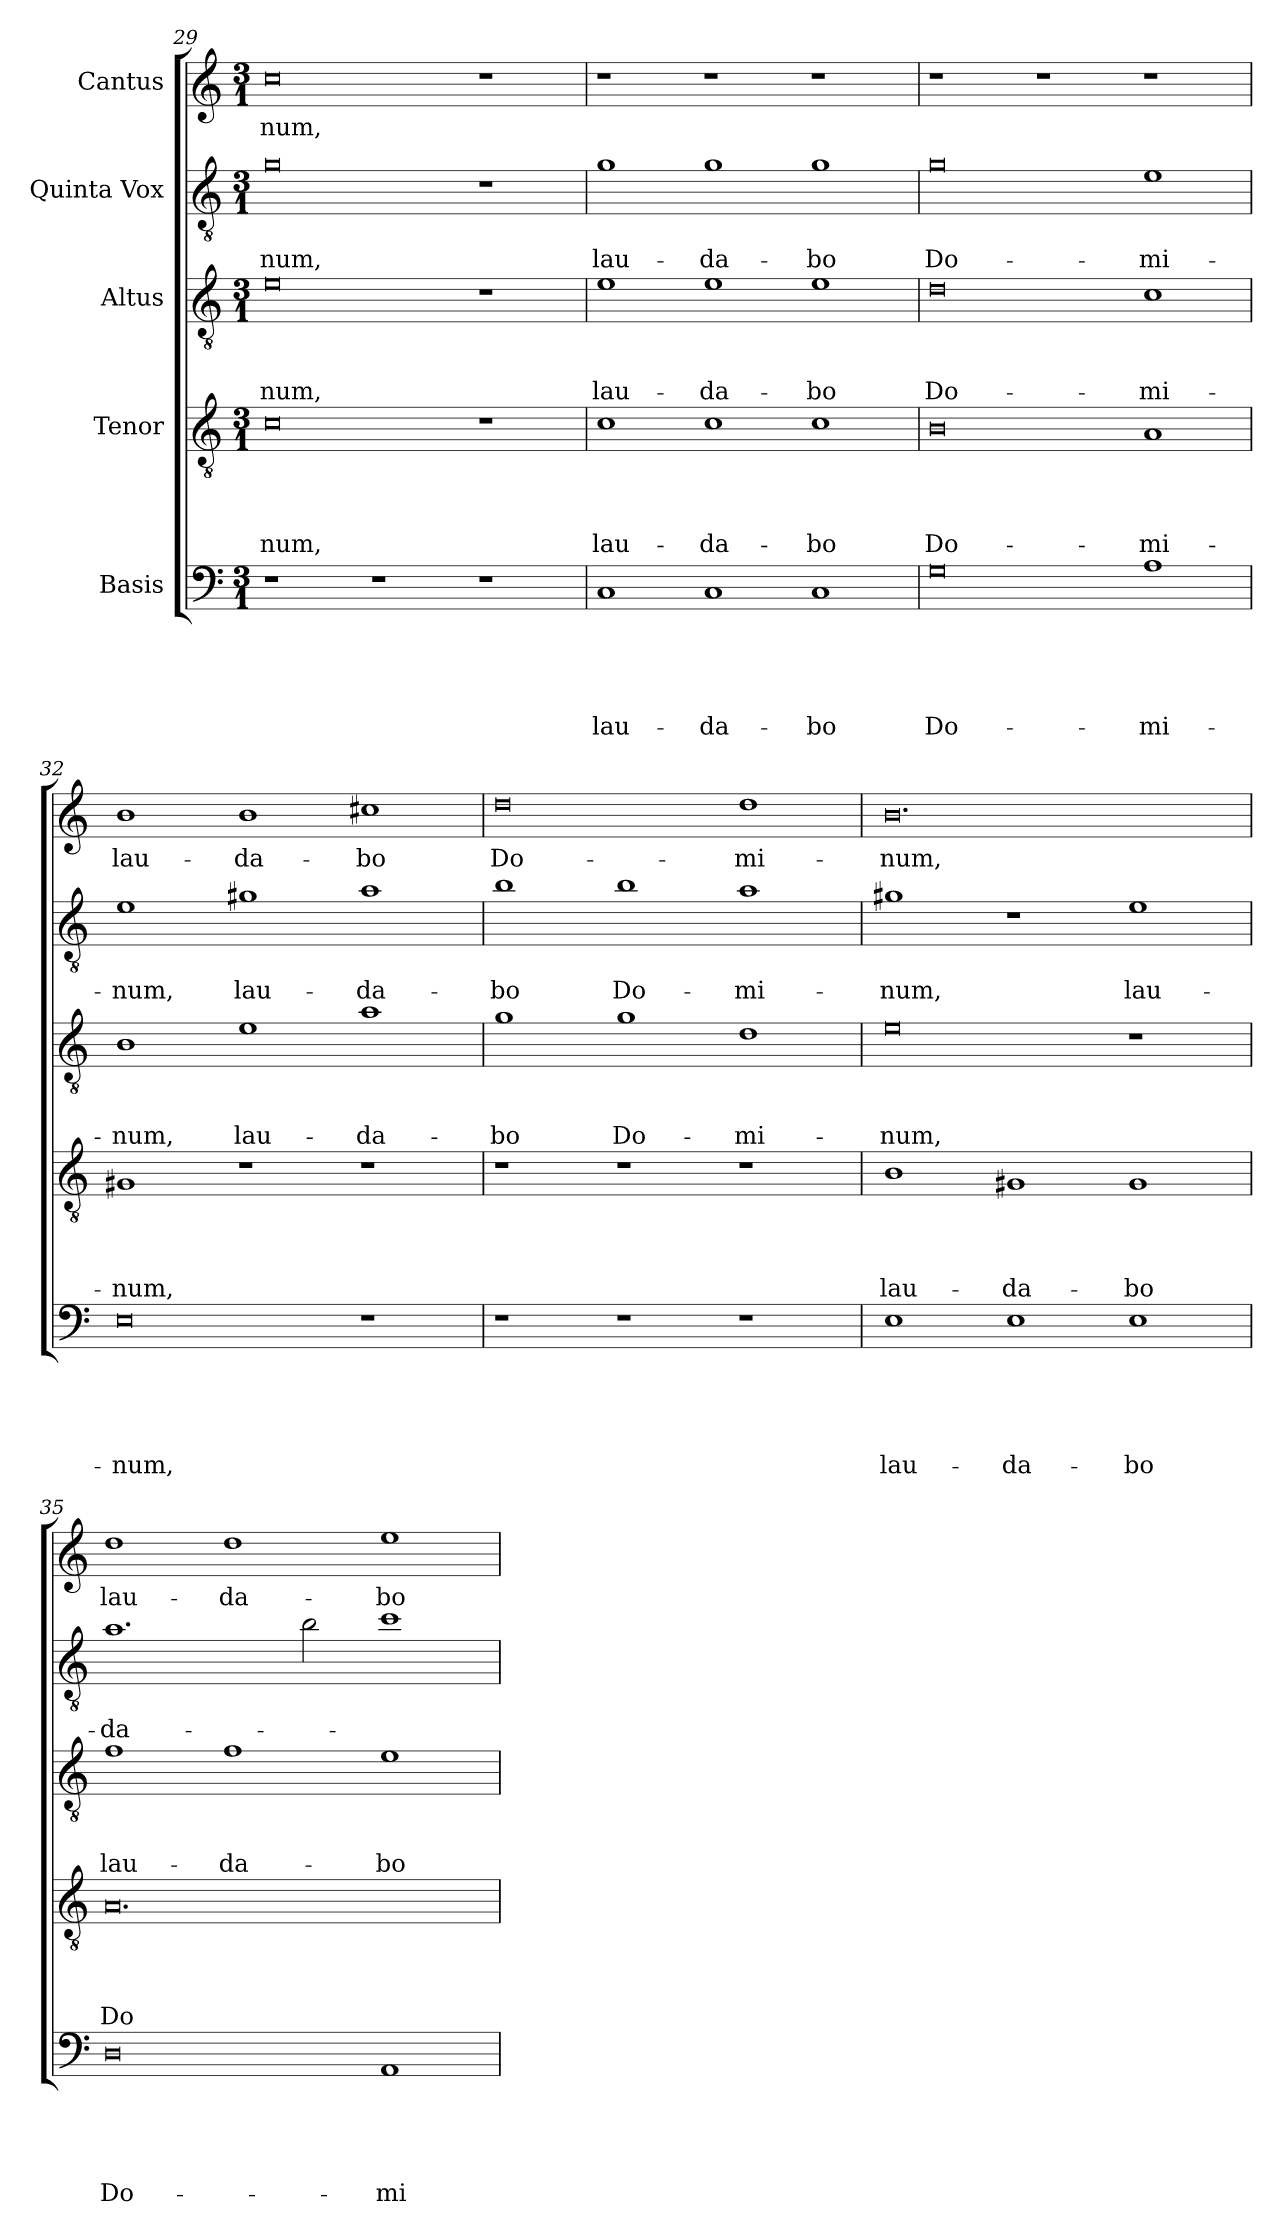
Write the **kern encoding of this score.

**kern	**text	**text	**text	**text	**text	**kern	**text	**text	**text	**text	**kern	**text	**text	**text	**kern	**text	**text	**kern	**text
*part5	*part5	*part5	*part5	*part5	*part5	*part4	*part4	*part4	*part4	*part4	*part3	*part3	*part3	*part3	*part2	*part2	*part2	*part1	*part1
*staff5	*staff5	*staff5	*staff5	*staff5	*staff5	*staff4	*staff4	*staff4	*staff4	*staff4	*staff3	*staff3	*staff3	*staff3	*staff2	*staff2	*staff2	*staff1	*staff1
*I"Basis	*	*	*	*	*	*I"Tenor	*	*	*	*	*I"Altus	*	*	*	*I"Quinta Vox	*	*	*I"Cantus	*
*clefF4	*	*	*	*	*	*clefGv2	*	*	*	*	*clefGv2	*	*	*	*clefGv2	*	*	*clefG2	*
*k[]	*	*	*	*	*	*k[]	*	*	*	*	*k[]	*	*	*	*k[]	*	*	*k[]	*
*M3/1	*	*	*	*	*	*M3/1	*	*	*	*	*M3/1	*	*	*	*M3/1	*	*	*M3/1	*
=29	=29	=29	=29	=29	=29	=29	=29	=29	=29	=29	=29	=29	=29	=29	=29	=29	=29	=29	=29
1r	.	.	.	.	.	0c\	.	.	.	-num,	0e\	.	.	-num,	0g\	.	-num,	0cc\	-num,
1r	.	.	.	.	.	.	.	.	.	.	.	.	.	.	.	.	.	.	.
1r	.	.	.	.	.	1r	.	.	.	.	1r	.	.	.	1r	.	.	1r	.
=30	=30	=30	=30	=30	=30	=30	=30	=30	=30	=30	=30	=30	=30	=30	=30	=30	=30	=30	=30
1C/	.	.	.	.	lau-	1c\	.	.	.	lau-	1e\	.	.	lau-	1g\	.	lau-	1r	.
1C/	.	.	.	.	-da-	1c\	.	.	.	-da-	1e\	.	.	-da-	1g\	.	-da-	1r	.
1C/	.	.	.	.	-bo	1c\	.	.	.	-bo	1e\	.	.	-bo	1g\	.	-bo	1r	.
=31	=31	=31	=31	=31	=31	=31	=31	=31	=31	=31	=31	=31	=31	=31	=31	=31	=31	=31	=31
0G\	.	.	.	.	Do-	0B\	.	.	.	Do-	0d\	.	.	Do-	0g\	.	Do-	1r	.
.	.	.	.	.	.	.	.	.	.	.	.	.	.	.	.	.	.	1r	.
1A\	.	.	.	.	-mi-	1A/	.	.	.	-mi-	1c\	.	.	-mi-	1e\	.	-mi-	1r	.
=32	=32	=32	=32	=32	=32	=32	=32	=32	=32	=32	=32	=32	=32	=32	=32	=32	=32	=32	=32
0E\	.	.	.	.	-num,	1G#X/	.	.	.	-num,	1B\	.	.	-num,	1e\	.	-num,	1b\	lau-
.	.	.	.	.	.	1r	.	.	.	.	1e\	.	.	lau-	1g#X\	.	lau-	1b\	-da-
1r	.	.	.	.	.	1r	.	.	.	.	1a\	.	.	-da-	1a\	.	-da-	1cc#X\	-bo
=33	=33	=33	=33	=33	=33	=33	=33	=33	=33	=33	=33	=33	=33	=33	=33	=33	=33	=33	=33
1r	.	.	.	.	.	1r	.	.	.	.	1g\	.	.	-bo	1b\	.	-bo	0dd\	Do-
1r	.	.	.	.	.	1r	.	.	.	.	1g\	.	.	Do-	1b\	.	Do-	.	.
1r	.	.	.	.	.	1r	.	.	.	.	1d\	.	.	-mi-	1a\	.	-mi-	1dd\	-mi-
=34	=34	=34	=34	=34	=34	=34	=34	=34	=34	=34	=34	=34	=34	=34	=34	=34	=34	=34	=34
1E\	.	.	.	.	lau-	1B\	.	.	.	lau-	0e\	.	.	-num,	1g#X\	.	-num,	0.b\	-num,
1E\	.	.	.	.	-da-	1G#X/	.	.	.	-da-	.	.	.	.	1r	.	.	.	.
1E\	.	.	.	.	-bo	1G#/	.	.	.	-bo	1r	.	.	.	1e\	.	lau-	.	.
=35	=35	=35	=35	=35	=35	=35	=35	=35	=35	=35	=35	=35	=35	=35	=35	=35	=35	=35	=35
0D\	.	.	.	.	Do-	0.A/	.	.	.	Do-	1f\	.	.	lau-	1.a\	.	-da-	1dd\	lau-
.	.	.	.	.	.	.	.	.	.	.	1f\	.	.	-da-	.	.	.	1dd\	-da-
.	.	.	.	.	.	.	.	.	.	.	.	.	.	.	2b\	.	.	.	.
1AA/	.	.	.	.	-mi-	.	.	.	.	.	1e\	.	.	-bo	1cc\	.	.	1ee\	-bo
=	=	=	=	=	=	=	=	=	=	=	=	=	=	=	=	=	=	=	=
*-	*-	*-	*-	*-	*-	*-	*-	*-	*-	*-	*-	*-	*-	*-	*-	*-	*-	*-	*-
